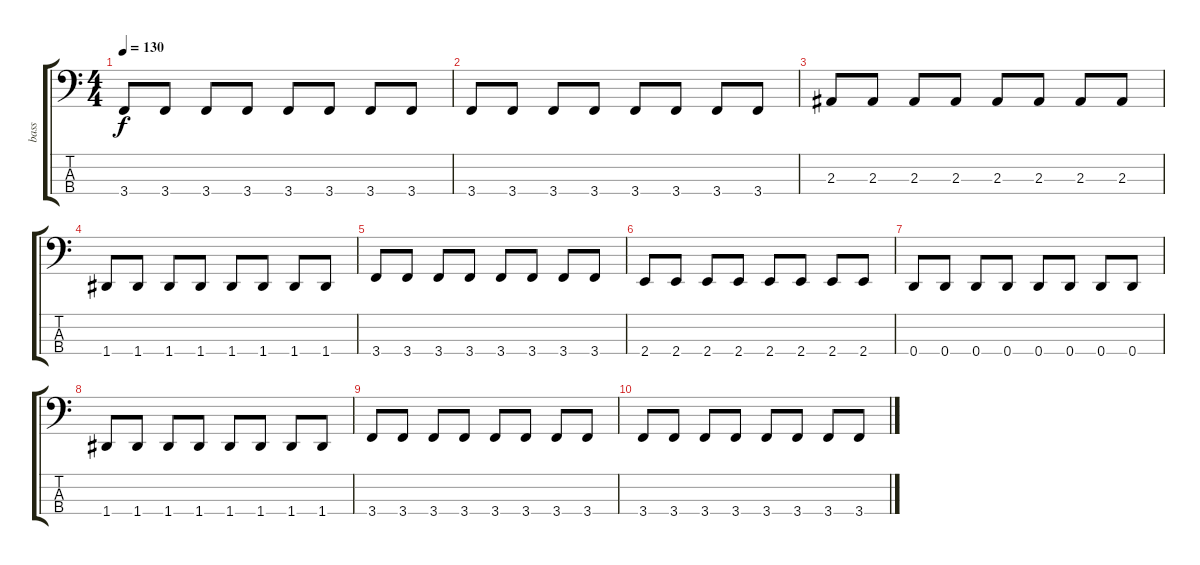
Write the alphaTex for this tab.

\track ("bass" "bass") {instrument electricbassfinger}
\staff {score tabs}
\tuning (Gb2 Db2 Ab1 D1) {hide}
\ts (4 4)
\tempo 130
\clef f4
\ks c
3.4.8{dy f} 3.4.8 3.4.8 3.4.8 3.4.8 3.4.8 3.4.8 3.4.8 |
3.4.8 3.4.8 3.4.8 3.4.8 3.4.8 3.4.8 3.4.8 3.4.8 |
2.3.8 2.3.8 2.3.8 2.3.8 2.3.8 2.3.8 2.3.8 2.3.8 |
1.4.8 1.4.8 1.4.8 1.4.8 1.4.8 1.4.8 1.4.8 1.4.8 |
3.4.8 3.4.8 3.4.8 3.4.8 3.4.8 3.4.8 3.4.8 3.4.8 |
2.4.8 2.4.8 2.4.8 2.4.8 2.4.8 2.4.8 2.4.8 2.4.8 |
0.4.8 0.4.8 0.4.8 0.4.8 0.4.8 0.4.8 0.4.8 0.4.8 |
1.4.8 1.4.8 1.4.8 1.4.8 1.4.8 1.4.8 1.4.8 1.4.8 |
3.4.8 3.4.8 3.4.8 3.4.8 3.4.8 3.4.8 3.4.8 3.4.8 |
3.4.8 3.4.8 3.4.8 3.4.8 3.4.8 3.4.8 3.4.8 3.4.8
